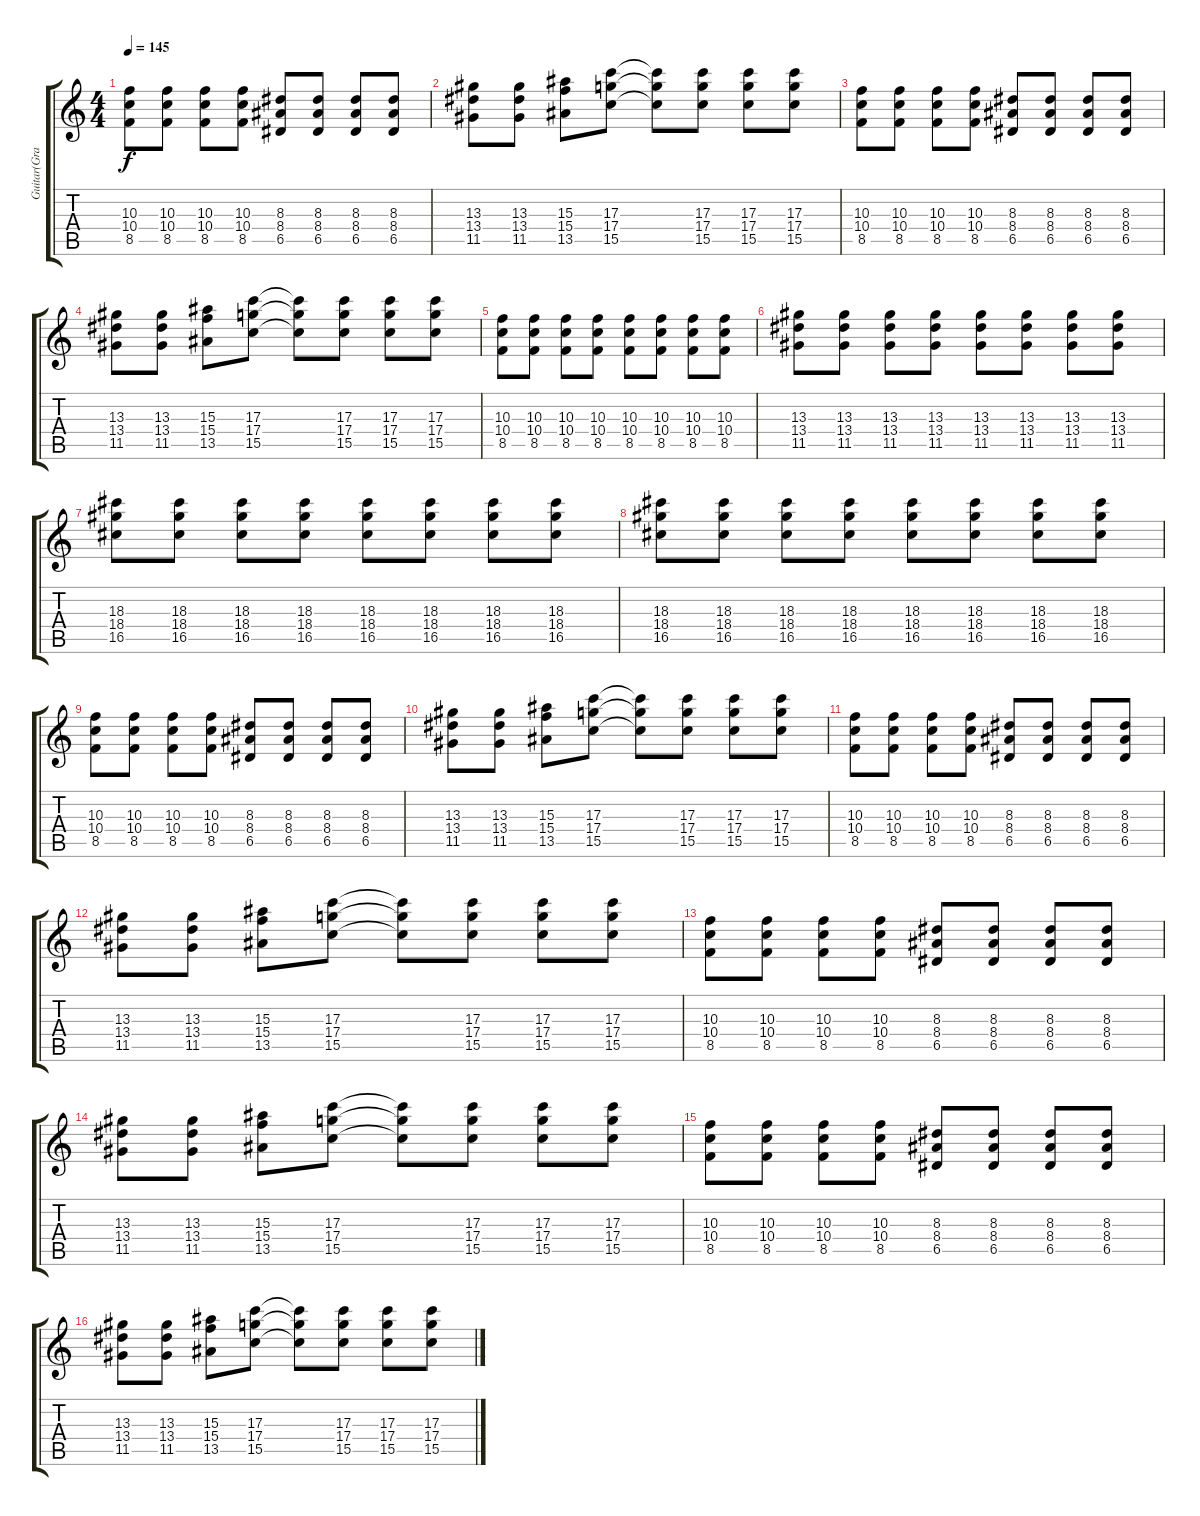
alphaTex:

\track ("Guitar(Graham)" "Guitar(Gra") {instrument overdrivenguitar}
\staff {score tabs}
\tuning (E4 B3 G3 D3 A2 E2) {hide}
\ts (4 4)
\tempo 145
\clef g2
\ks c
(10.3 10.4 8.5).8{dy f volume 12 instrument distortionguitar} (10.3 10.4 8.5).8 (10.3 10.4 8.5).8 (10.3 10.4 8.5).8 (8.3 8.4 6.5).8 (8.3 8.4 6.5).8 (8.3 8.4 6.5).8 (8.3 8.4 6.5).8 |
(13.3 13.4 11.5).8{volume 12 instrument distortionguitar} (13.3 13.4 11.5).8 (15.3 15.4 13.5).8 (17.3 17.4 15.5).8 (17.3{t} 17.4{t} 15.5{t}).8 (17.3 17.4 15.5).8 (17.3 17.4 15.5).8 (17.3 17.4 15.5).8 |
(10.3 10.4 8.5).8{volume 12 instrument distortionguitar} (10.3 10.4 8.5).8 (10.3 10.4 8.5).8 (10.3 10.4 8.5).8 (8.3 8.4 6.5).8 (8.3 8.4 6.5).8 (8.3 8.4 6.5).8 (8.3 8.4 6.5).8 |
(13.3 13.4 11.5).8{volume 12 instrument distortionguitar} (13.3 13.4 11.5).8 (15.3 15.4 13.5).8 (17.3 17.4 15.5).8 (17.3{t} 17.4{t} 15.5{t}).8 (17.3 17.4 15.5).8 (17.3 17.4 15.5).8 (17.3 17.4 15.5).8 |
(10.3 10.4 8.5).8{volume 12 instrument distortionguitar} (10.3 10.4 8.5).8 (10.3 10.4 8.5).8 (10.3 10.4 8.5).8 (10.3 10.4 8.5).8 (10.3 10.4 8.5).8 (10.3 10.4 8.5).8 (10.3 10.4 8.5).8 |
(13.3 13.4 11.5).8{volume 12 instrument distortionguitar} (13.3 13.4 11.5).8 (13.3 13.4 11.5).8 (13.3 13.4 11.5).8 (13.3 13.4 11.5).8 (13.3 13.4 11.5).8 (13.3 13.4 11.5).8 (13.3 13.4 11.5).8 |
(18.3 18.4 16.5).8{volume 12 instrument distortionguitar} (18.3 18.4 16.5).8 (18.3 18.4 16.5).8 (18.3 18.4 16.5).8 (18.3 18.4 16.5).8 (18.3 18.4 16.5).8 (18.3 18.4 16.5).8 (18.3 18.4 16.5).8 |
(18.3 18.4 16.5).8{volume 12 instrument distortionguitar} (18.3 18.4 16.5).8 (18.3 18.4 16.5).8 (18.3 18.4 16.5).8 (18.3 18.4 16.5).8 (18.3 18.4 16.5).8 (18.3 18.4 16.5).8 (18.3 18.4 16.5).8 |
(10.3 10.4 8.5).8{volume 12 instrument distortionguitar} (10.3 10.4 8.5).8 (10.3 10.4 8.5).8 (10.3 10.4 8.5).8 (8.3 8.4 6.5).8 (8.3 8.4 6.5).8 (8.3 8.4 6.5).8 (8.3 8.4 6.5).8 |
(13.3 13.4 11.5).8{volume 12 instrument distortionguitar} (13.3 13.4 11.5).8 (15.3 15.4 13.5).8 (17.3 17.4 15.5).8 (17.3{t} 17.4{t} 15.5{t}).8 (17.3 17.4 15.5).8 (17.3 17.4 15.5).8 (17.3 17.4 15.5).8 |
(10.3 10.4 8.5).8{volume 12 instrument distortionguitar} (10.3 10.4 8.5).8 (10.3 10.4 8.5).8 (10.3 10.4 8.5).8 (8.3 8.4 6.5).8 (8.3 8.4 6.5).8 (8.3 8.4 6.5).8 (8.3 8.4 6.5).8 |
(13.3 13.4 11.5).8{volume 12 instrument distortionguitar} (13.3 13.4 11.5).8 (15.3 15.4 13.5).8 (17.3 17.4 15.5).8 (17.3{t} 17.4{t} 15.5{t}).8 (17.3 17.4 15.5).8 (17.3 17.4 15.5).8 (17.3 17.4 15.5).8 |
(10.3 10.4 8.5).8{volume 12 instrument distortionguitar} (10.3 10.4 8.5).8 (10.3 10.4 8.5).8 (10.3 10.4 8.5).8 (8.3 8.4 6.5).8 (8.3 8.4 6.5).8 (8.3 8.4 6.5).8 (8.3 8.4 6.5).8 |
(13.3 13.4 11.5).8{volume 12 instrument distortionguitar} (13.3 13.4 11.5).8 (15.3 15.4 13.5).8 (17.3 17.4 15.5).8 (17.3{t} 17.4{t} 15.5{t}).8 (17.3 17.4 15.5).8 (17.3 17.4 15.5).8 (17.3 17.4 15.5).8 |
(10.3 10.4 8.5).8{volume 12 instrument distortionguitar} (10.3 10.4 8.5).8 (10.3 10.4 8.5).8 (10.3 10.4 8.5).8 (8.3 8.4 6.5).8 (8.3 8.4 6.5).8 (8.3 8.4 6.5).8 (8.3 8.4 6.5).8 |
(13.3 13.4 11.5).8{volume 12 instrument distortionguitar} (13.3 13.4 11.5).8 (15.3 15.4 13.5).8 (17.3 17.4 15.5).8 (17.3{t} 17.4{t} 15.5{t}).8 (17.3 17.4 15.5).8 (17.3 17.4 15.5).8 (17.3 17.4 15.5).8
